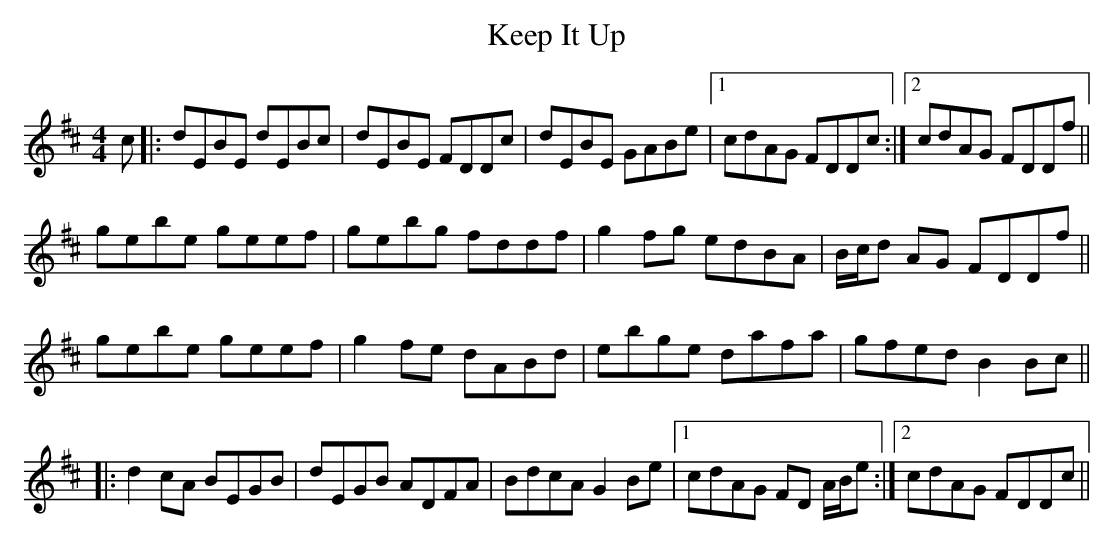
X:1
T: Keep It Up
M: 4/4
L: 1/8
K: Edor
c|:dEBE dEBc|dEBE FDDc|dEBE GABe|1 cdAG FDDc:|2 cdAG FDDf||
gebe geef|gebg fddf|g2fg edBA|B/c/d AG FDDf||
gebe geef|g2fe dABd|ebge dafa|gfed B2Bc||
|:d2cA BEGB|dEGB ADFA|BdcA G2Be|1 cdAG FD A/B/e:|2 cdAG FDDc||
